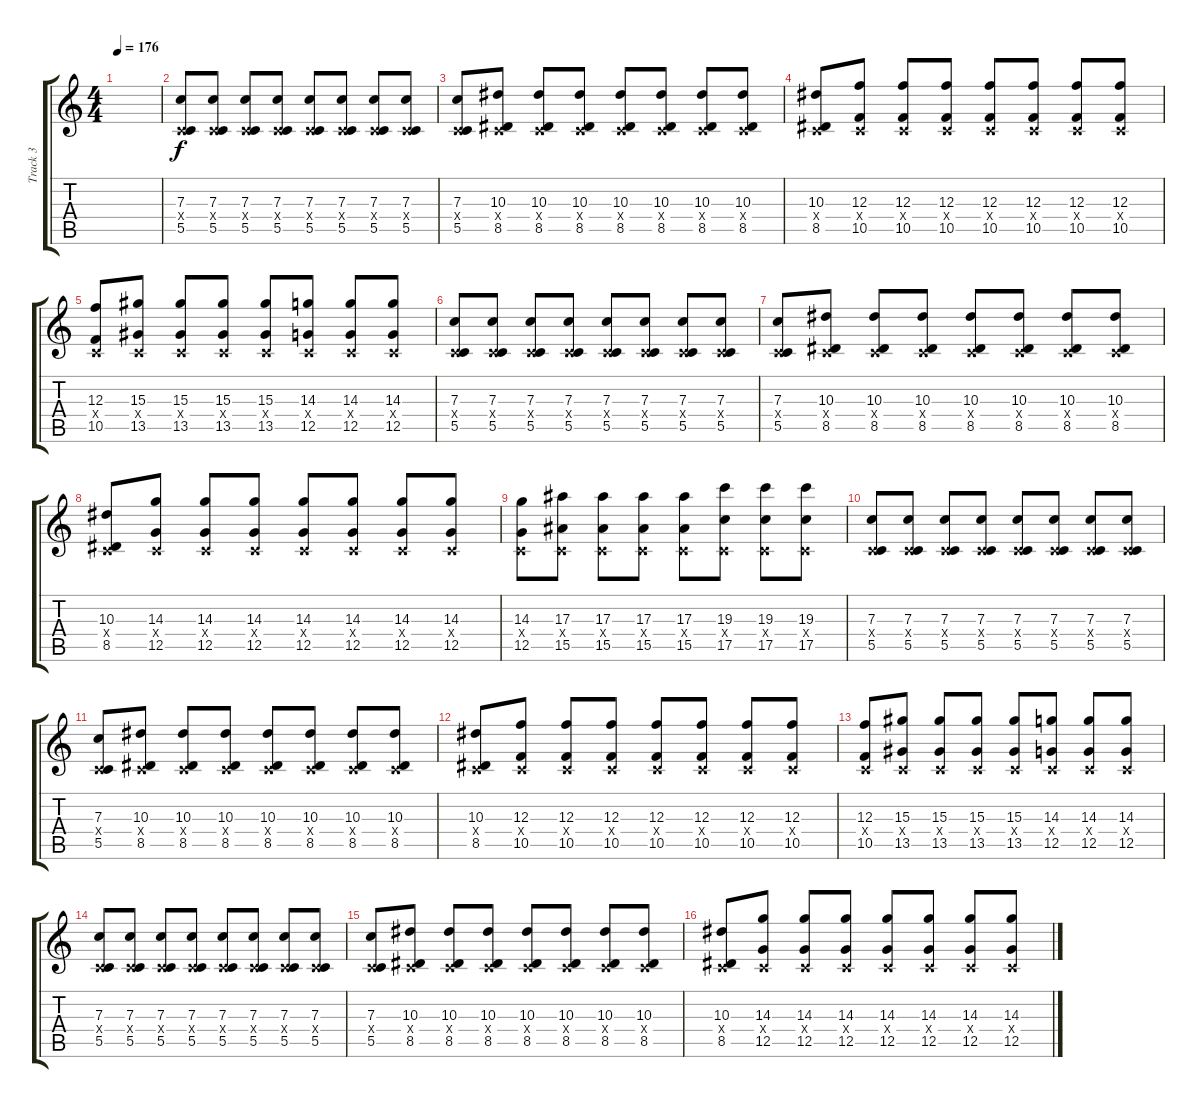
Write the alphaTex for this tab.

\track ("Track 3" "Track 3") {instrument distortionguitar}
\staff {score tabs}
\tuning (D4 A3 F3 C3 G2 C2) {hide}
\ts (4 4)
\tempo 176
\clef g2
\ks c
|
(7.3 0.4{x} 5.5).8 (7.3 0.4{x} 5.5).8 (7.3 0.4{x} 5.5).8 (7.3 0.4{x} 5.5).8 (7.3 0.4{x} 5.5).8 (7.3 0.4{x} 5.5).8 (7.3 0.4{x} 5.5).8 (7.3 0.4{x} 5.5).8 |
(7.3 0.4{x} 5.5).8 (10.3 0.4{x} 8.5).8 (10.3 0.4{x} 8.5).8 (10.3 0.4{x} 8.5).8 (10.3 0.4{x} 8.5).8 (10.3 0.4{x} 8.5).8 (10.3 0.4{x} 8.5).8 (10.3 0.4{x} 8.5).8 |
(10.3 0.4{x} 8.5).8 (12.3 0.4{x} 10.5).8 (12.3 0.4{x} 10.5).8 (12.3 0.4{x} 10.5).8 (12.3 0.4{x} 10.5).8 (12.3 0.4{x} 10.5).8 (12.3 0.4{x} 10.5).8 (12.3 0.4{x} 10.5).8 |
(12.3 0.4{x} 10.5).8 (15.3 0.4{x} 13.5).8 (15.3 0.4{x} 13.5).8 (15.3 0.4{x} 13.5).8 (15.3 0.4{x} 13.5).8 (14.3 0.4{x} 12.5).8 (14.3 0.4{x} 12.5).8 (14.3 0.4{x} 12.5).8 |
(7.3 0.4{x} 5.5).8 (7.3 0.4{x} 5.5).8 (7.3 0.4{x} 5.5).8 (7.3 0.4{x} 5.5).8 (7.3 0.4{x} 5.5).8 (7.3 0.4{x} 5.5).8 (7.3 0.4{x} 5.5).8 (7.3 0.4{x} 5.5).8 |
(7.3 0.4{x} 5.5).8 (10.3 0.4{x} 8.5).8 (10.3 0.4{x} 8.5).8 (10.3 0.4{x} 8.5).8 (10.3 0.4{x} 8.5).8 (10.3 0.4{x} 8.5).8 (10.3 0.4{x} 8.5).8 (10.3 0.4{x} 8.5).8 |
(10.3 0.4{x} 8.5).8 (14.3 0.4{x} 12.5).8 (14.3 0.4{x} 12.5).8 (14.3 0.4{x} 12.5).8 (14.3 0.4{x} 12.5).8 (14.3 0.4{x} 12.5).8 (14.3 0.4{x} 12.5).8 (14.3 0.4{x} 12.5).8 |
(14.3 0.4{x} 12.5).8 (17.3 0.4{x} 15.5).8 (17.3 0.4{x} 15.5).8 (17.3 0.4{x} 15.5).8 (17.3 0.4{x} 15.5).8 (19.3 0.4{x} 17.5).8 (19.3 0.4{x} 17.5).8 (19.3 0.4{x} 17.5).8 |
(7.3 0.4{x} 5.5).8 (7.3 0.4{x} 5.5).8 (7.3 0.4{x} 5.5).8 (7.3 0.4{x} 5.5).8 (7.3 0.4{x} 5.5).8 (7.3 0.4{x} 5.5).8 (7.3 0.4{x} 5.5).8 (7.3 0.4{x} 5.5).8 |
(7.3 0.4{x} 5.5).8 (10.3 0.4{x} 8.5).8 (10.3 0.4{x} 8.5).8 (10.3 0.4{x} 8.5).8 (10.3 0.4{x} 8.5).8 (10.3 0.4{x} 8.5).8 (10.3 0.4{x} 8.5).8 (10.3 0.4{x} 8.5).8 |
(10.3 0.4{x} 8.5).8 (12.3 0.4{x} 10.5).8 (12.3 0.4{x} 10.5).8 (12.3 0.4{x} 10.5).8 (12.3 0.4{x} 10.5).8 (12.3 0.4{x} 10.5).8 (12.3 0.4{x} 10.5).8 (12.3 0.4{x} 10.5).8 |
(12.3 0.4{x} 10.5).8 (15.3 0.4{x} 13.5).8 (15.3 0.4{x} 13.5).8 (15.3 0.4{x} 13.5).8 (15.3 0.4{x} 13.5).8 (14.3 0.4{x} 12.5).8 (14.3 0.4{x} 12.5).8 (14.3 0.4{x} 12.5).8 |
(7.3 0.4{x} 5.5).8 (7.3 0.4{x} 5.5).8 (7.3 0.4{x} 5.5).8 (7.3 0.4{x} 5.5).8 (7.3 0.4{x} 5.5).8 (7.3 0.4{x} 5.5).8 (7.3 0.4{x} 5.5).8 (7.3 0.4{x} 5.5).8 |
(7.3 0.4{x} 5.5).8 (10.3 0.4{x} 8.5).8 (10.3 0.4{x} 8.5).8 (10.3 0.4{x} 8.5).8 (10.3 0.4{x} 8.5).8 (10.3 0.4{x} 8.5).8 (10.3 0.4{x} 8.5).8 (10.3 0.4{x} 8.5).8 |
(10.3 0.4{x} 8.5).8 (14.3 0.4{x} 12.5).8 (14.3 0.4{x} 12.5).8 (14.3 0.4{x} 12.5).8 (14.3 0.4{x} 12.5).8 (14.3 0.4{x} 12.5).8 (14.3 0.4{x} 12.5).8 (14.3 0.4{x} 12.5).8
